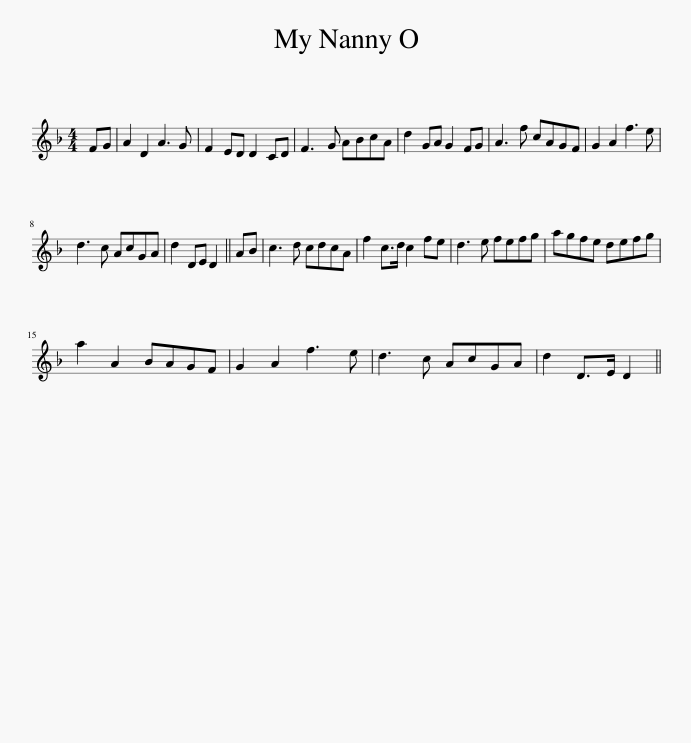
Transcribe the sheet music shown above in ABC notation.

X:1
L:1/8
M:4/4
I:linebreak $
K:Dmin
V:1 treble
V:1
 FG | A2 D2 A3 G | F2 ED D2 CD | F3 G ABcA | d2 GA G2 FG | %5
 A3 f cAGF | G2 A2 f3 e |$ d3 c AcGA | d2 DE D2 || AB | %10
 c3 d cdcA | f2 c>d c2 fe | d3 e fefg | agfe defg |$ a2 A2 BAGF | %15
 G2 A2 f3 e | d3 c AcGA | d2 D>E D2 || %18
